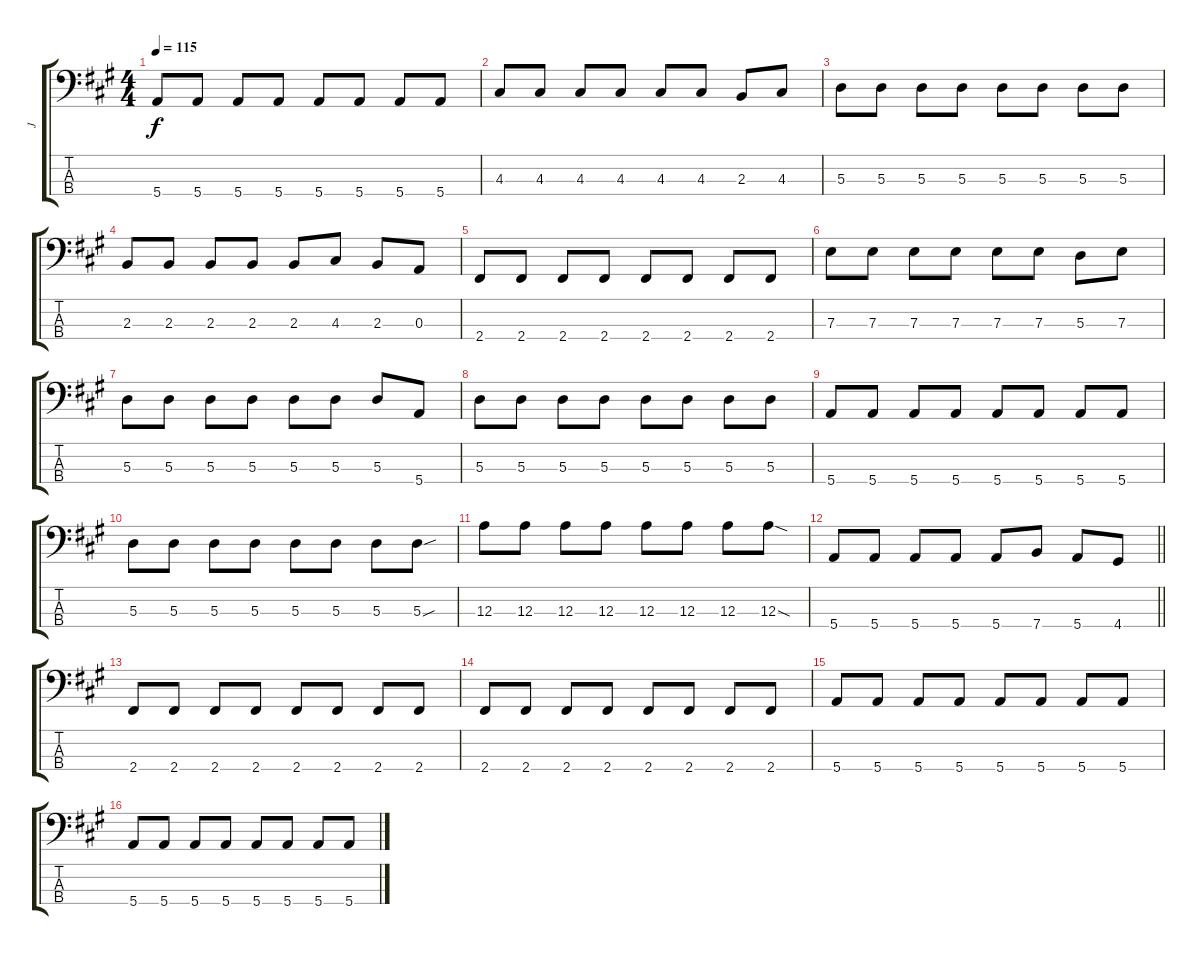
\track ("     J" "     J") {instrument electricbasspick}
\staff {score tabs}
\tuning (G2 D2 A1 E1) {hide}
\ts (4 4)
\tempo 115
\clef f4
\ks a
5.4.8{dy f} 5.4.8 5.4.8 5.4.8 5.4.8 5.4.8 5.4.8 5.4.8 |
4.3.8 4.3.8 4.3.8 4.3.8 4.3.8 4.3.8 2.3.8 4.3.8 |
5.3.8 5.3.8 5.3.8 5.3.8 5.3.8 5.3.8 5.3.8 5.3.8 |
2.3.8 2.3.8 2.3.8 2.3.8 2.3.8 4.3.8 2.3.8 0.3.8 |
2.4.8 2.4.8 2.4.8 2.4.8 2.4.8 2.4.8 2.4.8 2.4.8 |
7.3.8 7.3.8 7.3.8 7.3.8 7.3.8 7.3.8 5.3.8 7.3.8 |
5.3.8 5.3.8 5.3.8 5.3.8 5.3.8 5.3.8 5.3.8 5.4.8 |
5.3.8 5.3.8 5.3.8 5.3.8 5.3.8 5.3.8 5.3.8 5.3.8 |
5.4.8 5.4.8 5.4.8 5.4.8 5.4.8 5.4.8 5.4.8 5.4.8 |
5.3.8 5.3.8 5.3.8 5.3.8 5.3.8 5.3.8 5.3.8 5.3{sou}.8 |
12.3.8 12.3.8 12.3.8 12.3.8 12.3.8 12.3.8 12.3.8 12.3{sod}.8 |
\barLineRight lightlight
5.4.8 5.4.8 5.4.8 5.4.8 5.4.8 7.4.8 5.4.8 4.4.8 |
2.4.8 2.4.8 2.4.8 2.4.8 2.4.8 2.4.8 2.4.8 2.4.8 |
2.4.8 2.4.8 2.4.8 2.4.8 2.4.8 2.4.8 2.4.8 2.4.8 |
5.4.8 5.4.8 5.4.8 5.4.8 5.4.8 5.4.8 5.4.8 5.4.8 |
5.4.8 5.4.8 5.4.8 5.4.8 5.4.8 5.4.8 5.4.8 5.4.8
